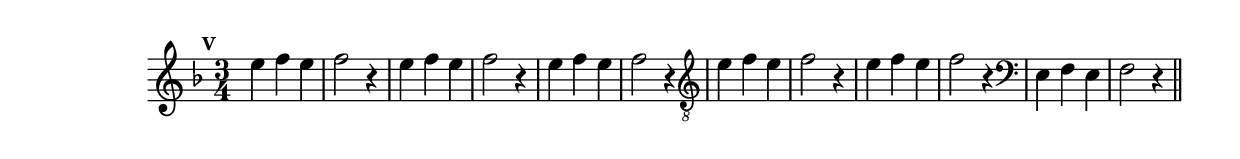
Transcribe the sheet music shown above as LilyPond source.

%% -*- coding: utf-8 -*-
\version "2.16.0"

%% \header { texidoc="Perguntas e Respostas"}

\relative c'' {

  \override Staff.TimeSignature #'style = #'()
  \time 3/4 
  \override Score.BarNumber #'transparent = ##t
  \override Score.RehearsalMark #'font-size = #-2
  \override Score.BarNumber #'transparent = ##t
  \set Score.markFormatter = #format-mark-numbers
  \key d \minor

  \mark 21

  %% CAVAQUINHO - BANJO
  \tag #'cv {
    e4 f e | f2 r4 
  }

  %% BANDOLIM
  \tag #'bd {
    e4 f e | f2 r4 
  }

  %% VIOLA
  \tag #'va {
    e4 f e | f2 r4 
  }

  %% VIOLÃO TENOR
  \tag #'vt {
    \clef "G_8"
    e,4 f e | f2 r4              
  }

  %% VIOLÃO
  \tag #'vi {
    \clef "G_8"
    e4 f e | f2 r4 
  }

  %% BAIXO - BAIXOLÃO
  \tag #'bx {
    \clef bass
    e,4 f e | f2 r4               
  }


  %% END DOCUMENT
  \bar "||"
}
